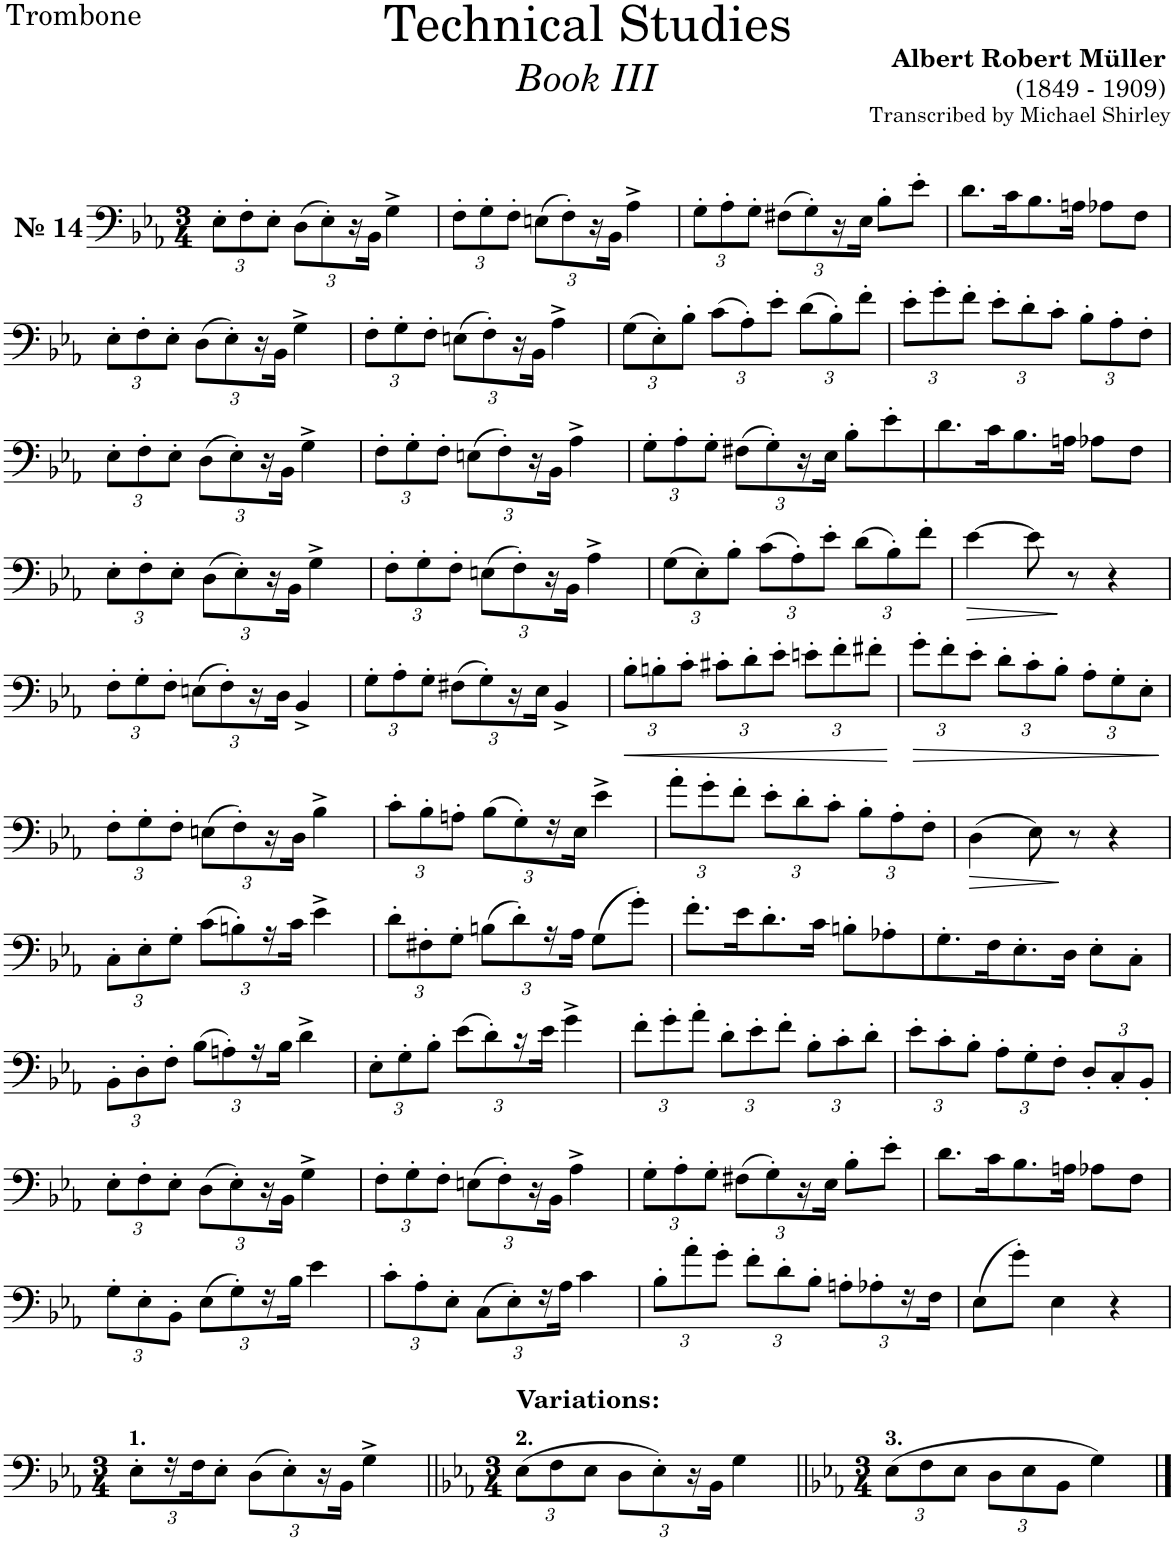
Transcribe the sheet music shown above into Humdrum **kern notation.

**kern	**dynam
*part1	*part1
*staff1	*staff1
*I"Trombone	*
*I'Tbn.	*
*clefF4	*
*k[b-e-a-]	*
*M3/4	*
*Xbrackettup	*
=1	=1
!LO:TX:a:B:t=№ 14	!
12E-'\L	.
12F'\	.
12E-'\J	.
(12D\L	.
12E-'\)	.
24r	.
24BB-\JL	.
4G^\	.
=2	=2
12F'\L	.
12G'\	.
12F'\J	.
(12En\L	.
12F'\)	.
24r	.
24BB-\JL	.
4A-^\	.
=3	=3
12G'\L	.
12A-'\	.
12G'\J	.
(12F#X\L	.
12G'\)	.
24r	.
24E-\JL	.
8B-'\L	.
8e-'\J	.
=4	=4
8.d\L	.
16c\L	.
8.B-\	.
16An\JL	.
8A-X\L	.
8F\J	.
!!LO:LB:g=z
=5	=5
12E-'\L	.
12F'\	.
12E-'\J	.
(12D\L	.
12E-'\)	.
24r	.
24BB-\JL	.
4G^\	.
=6	=6
12F'\L	.
12G'\	.
12F'\J	.
(12En\L	.
12F'\)	.
24r	.
24BB-\JL	.
4A-^\	.
=7	=7
(12G\L	.
12E-'\)	.
12B-'\J	.
(12c\L	.
12A-'\)	.
12e-'\J	.
(12d\L	.
12B-'\)	.
12f'\J	.
=8	=8
12e-'\L	.
12g'\	.
12f'\J	.
12e-'\L	.
12d'\	.
12c'\J	.
12B-'\L	.
12A-'\	.
12F'\J	.
!!LO:LB:g=z
=9	=9
12E-'\L	.
12F'\	.
12E-'\J	.
(12D\L	.
12E-'\)	.
24r	.
24BB-\JL	.
4G^\	.
=10	=10
12F'\L	.
12G'\	.
12F'\J	.
(12En\L	.
12F'\)	.
24r	.
24BB-\JL	.
4A-^\	.
=11	=11
12G'\L	.
12A-'\	.
12G'\J	.
(12F#X\L	.
12G'\)	.
24r	.
24E-\JL	.
8B-'\L	.
8e-'\	.
=12	=12
8.d\	.
16c\L	.
8.B-\	.
16An\JL	.
8A-X\L	.
8F\J	.
!!LO:LB:g=z
=13	=13
12E-'\L	.
12F'\	.
12E-'\J	.
(12D\L	.
12E-'\)	.
24r	.
24BB-\JL	.
4G^\	.
=14	=14
12F'\L	.
12G'\	.
12F'\J	.
(12En\L	.
12F'\)	.
24r	.
24BB-\JL	.
4A-^\	.
=15	=15
(12G\L	.
12E-'\)	.
12B-'\J	.
(12c\L	.
12A-'\)	.
12e-'\J	.
(12d\L	.
12B-'\)	.
12f'\J	.
=16	=16
!	!LO:HP:b
[4e-\	>
8e-\]	.
8r	]
4r	.
!!LO:LB:g=z
=17	=17
12F'\L	.
12G'\	.
12F'\J	.
(12En\L	.
12F'\)	.
24r	.
24D\JL	.
4BB-^/	.
=18	=18
12G'\L	.
12A-'\	.
12G'\J	.
(12F#X\L	.
12G'\)	.
24r	.
24E-\JL	.
4BB-^/	.
=19	=19
!	!LO:HP:b
12B-'\L	<
12Bn'\	.
12c'\J	.
12c#X'\L	.
12d'\	.
12e-'\J	.
12en'\L	.
12f'\	.
12f#X'\J	.
.	[
=20	=20
!	!LO:HP:b
12g'\L	>
12f'\	.
12e-'\J	.
12d'\L	.
12c'\	.
12B-'\J	.
12A-'\L	.
12G'\	.
12E-'\J	.
.	]
!!LO:LB:g=z
=21	=21
12F'\L	.
12G'\	.
12F'\J	.
(12En\L	.
12F'\)	.
24r	.
24D\JL	.
4B-^\	.
=22	=22
12c'\L	.
12B-'\	.
12An'\J	.
(12B-\L	.
12G'\)	.
24r	.
24E-\JL	.
4e-^\	.
=23	=23
12a-'\L	.
12g'\	.
12f'\J	.
12e-'\L	.
12d'\	.
12c'\J	.
12B-'\L	.
12A-'\	.
12F'\J	.
=24	=24
!	!LO:HP:b
(4D\	>
8E-\)	.
8r	]
4r	.
!!LO:LB:g=z
=25	=25
12C'\L	.
12E-'\	.
12G'\J	.
(12c\L	.
12Bn'\)	.
24r	.
24c\JL	.
4e-^\	.
=26	=26
12d'\L	.
12F#X'\	.
12G'\J	.
(12Bn\L	.
12d'\)	.
24r	.
24A-\JL	.
(8G\L	.
8g'\J)	.
=27	=27
8.f'\L	.
16e-\L	.
8.d'\	.
16c\JL	.
8Bn'\L	.
8A-X'\	.
=28	=28
8.G'\	.
16F\L	.
8.E-'\	.
16D\JL	.
8E-'\L	.
8C'\J	.
!!LO:LB:g=z
=29	=29
12BB-'\L	.
12D'\	.
12F'\J	.
(12B-\L	.
12An'\)	.
24r	.
24B-\JL	.
4d^\	.
=30	=30
12E-'\L	.
12G'\	.
12B-'\J	.
(12e-\L	.
12d'\)	.
24r	.
24e-\JL	.
4g^\	.
=31	=31
12f'\L	.
12g'\	.
12a-'\J	.
12d'\L	.
12e-'\	.
12f'\J	.
12B-'\L	.
12c'\	.
12d'\J	.
=32	=32
12e-'\L	.
12c'\	.
12B-'\J	.
12A-'\L	.
12G'\	.
12F'\J	.
12D'/L	.
12C'/	.
12BB-'/J	.
!!LO:LB:g=z
=33	=33
12E-'\L	.
12F'\	.
12E-'\J	.
(12D\L	.
12E-'\)	.
24r	.
24BB-\JL	.
4G^\	.
=34	=34
12F'\L	.
12G'\	.
12F'\J	.
(12En\L	.
12F'\)	.
24r	.
24BB-\JL	.
4A-^\	.
=35	=35
12G'\L	.
12A-'\	.
12G'\J	.
(12F#X\L	.
12G'\)	.
24r	.
24E-\JL	.
8B-'\L	.
8e-'\J	.
=36	=36
8.d\L	.
16c\L	.
8.B-\	.
16An\JL	.
8A-X\L	.
8F\J	.
!!LO:LB:g=z
=37	=37
12G'\L	.
12E-'\	.
12BB-'\J	.
(12E-\L	.
12G'\)	.
24r	.
24B-\JL	.
4e-\	.
=38	=38
12c'\L	.
12A-'\	.
12E-'\J	.
(12C\L	.
12E-'\)	.
24r	.
24A-\JL	.
4c\	.
=39	=39
12B-'\L	.
12a-'\	.
12g'\J	.
12f'\L	.
12d'\	.
12B-'\J	.
12An'\L	.
12A-X'\	.
24r	.
24F\JL	.
=40	=40
(8E-\L	.
8g'\J)	.
4E-\	.
4r	.
!!LO:LB:g=z
=41	=41
*M3/4	*
!LO:TX:a:B:t=1.	!
12E-'\L	.
24r	.
24F\L	.
12E-'\J	.
(12D\L	.
12E-'\)	.
24r	.
24BB-\JL	.
4G^\	.
=42||	=42||
*k[b-e-a-]	*
*M3/4	*
!LO:TX:a:B:t=2.	!
(12E-\L	.
12F\	.
12E-\J	.
12D\L	.
12E-'\)	.
24r	.
24BB-\JL	.
4G\	.
=43||	=43||
*k[b-e-a-]	*
*M3/4	*
!LO:TX:a:B:t=3.	!
(12E-\L	.
12F\	.
12E-\J	.
12D\L	.
12E-\	.
12BB-\J	.
4G\)	.
==	==
*-	*-
